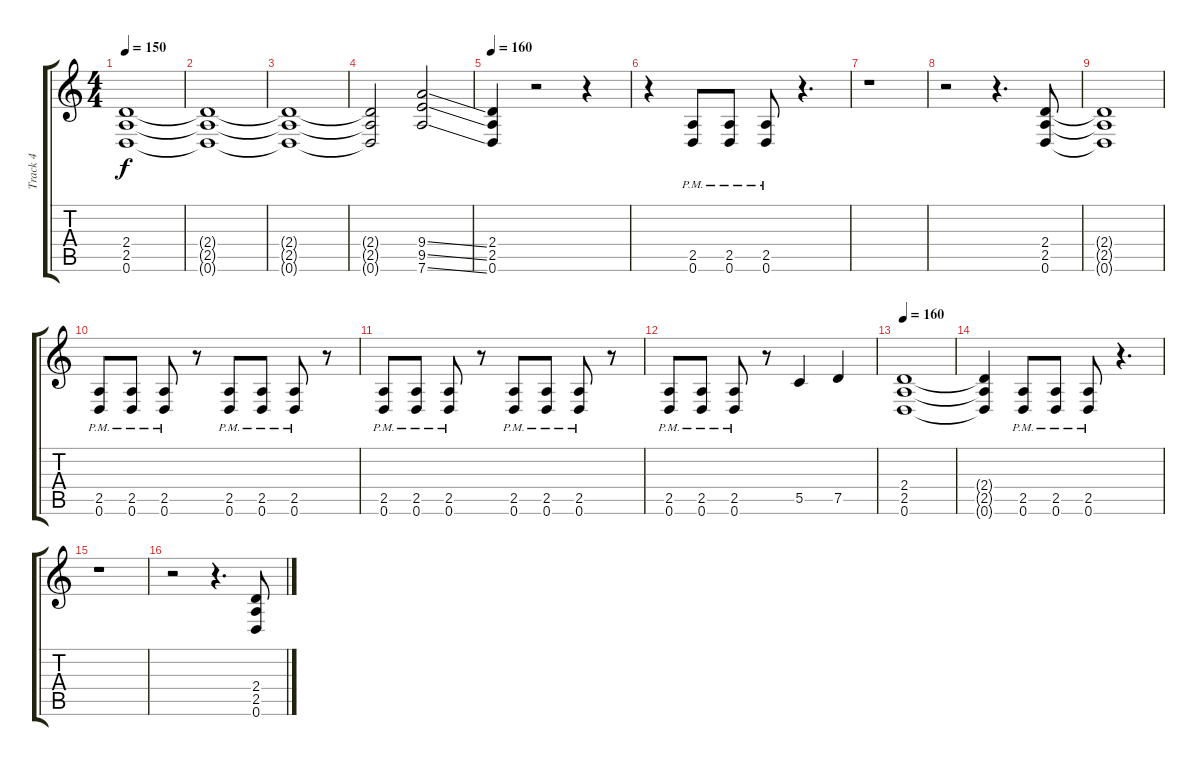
\track ("Track 4" "Track 4") {instrument distortionguitar}
\staff {score tabs}
\tuning (D4 A3 F3 C3 G2 D2) {hide}
\ts (4 4)
\tempo 150
\clef g2
\ks c
(2.4 2.5 0.6).1{dy f} |
(2.4{t} 2.5{t} 0.6{t}).1 |
(2.4{t} 2.5{t} 0.6{t}).1 |
(2.4{t} 2.5{t} 0.6{t}).2 (9.4{ss} 9.5{ss} 7.6{ss}).2 |
\tempo 160
(2.4 2.5 0.6).4{balance 4} r.2 r.4 |
r.4 (2.5{pm} 0.6{pm}).8 (2.5{pm} 0.6{pm}).8 (2.5{pm} 0.6{pm}).8 r.4{d} |
r.1 |
r.2 r.4{d} (2.4 2.5 0.6).8 |
(2.4{t} 2.5{t} 0.6{t}).1 |
(2.5{pm} 0.6{pm}).8 (2.5{pm} 0.6{pm}).8 (2.5{pm} 0.6{pm}).8 r.8 (2.5{pm} 0.6{pm}).8 (2.5{pm} 0.6{pm}).8 (2.5{pm} 0.6{pm}).8 r.8 |
(2.5{pm} 0.6{pm}).8 (2.5{pm} 0.6{pm}).8 (2.5{pm} 0.6{pm}).8 r.8 (2.5{pm} 0.6{pm}).8 (2.5{pm} 0.6{pm}).8 (2.5{pm} 0.6{pm}).8 r.8 |
(2.5{pm} 0.6{pm}).8 (2.5{pm} 0.6{pm}).8 (2.5{pm} 0.6{pm}).8 r.8 5.5.4 7.5.4 |
\tempo 160
(2.4 2.5 0.6).1{balance 4} |
(2.4{t} 2.5{t} 0.6{t}).4 (2.5{pm} 0.6{pm}).8 (2.5{pm} 0.6{pm}).8 (2.5{pm} 0.6{pm}).8 r.4{d} |
r.1 |
r.2 r.4{d} (2.4 2.5 0.6).8
